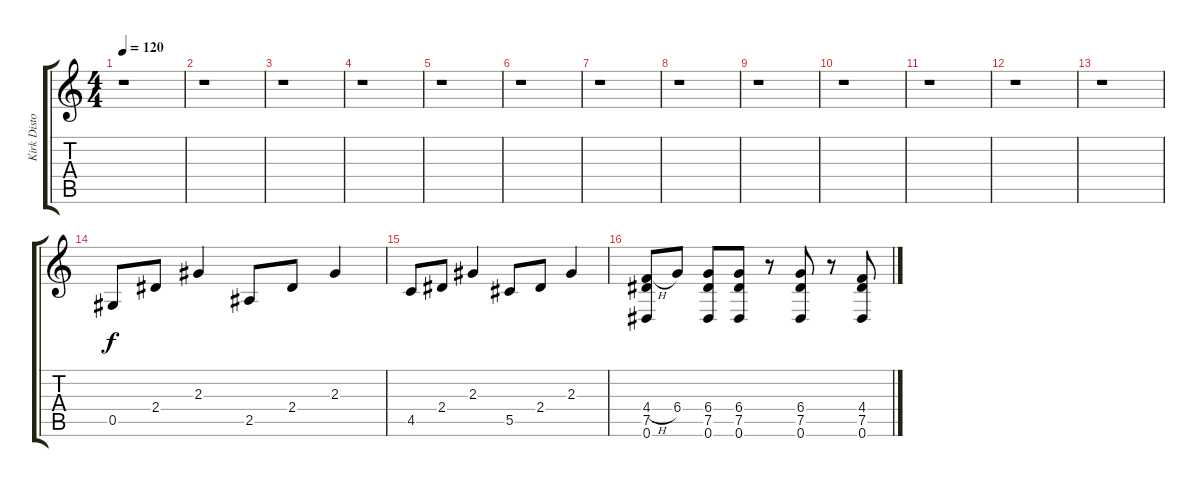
\track ("Kirk Disto" "Kirk Disto") {instrument distortionguitar}
\staff {score tabs}
\tuning (Eb4 Bb3 Gb3 Db3 Ab2 Eb2) {hide}
\ts (4 4)
\tempo 120
\clef g2
\ks c
r.1{dy f} |
r.1 |
r.1 |
r.1 |
r.1 |
r.1 |
r.1 |
r.1 |
r.1 |
r.1 |
r.1 |
r.1 |
r.1 |
0.5.8 2.4.8 2.3.4 2.5.8 2.4.8 2.3.4 |
4.5.8 2.4.8 2.3.4 5.5.8 2.4.8 2.3.4 |
(4.4{h} 7.5 0.6).8 6.4.8 (6.4 7.5 0.6).8 (6.4 7.5 0.6).8 r.8 (6.4 7.5 0.6).8 r.8 (4.4 7.5 0.6).8
